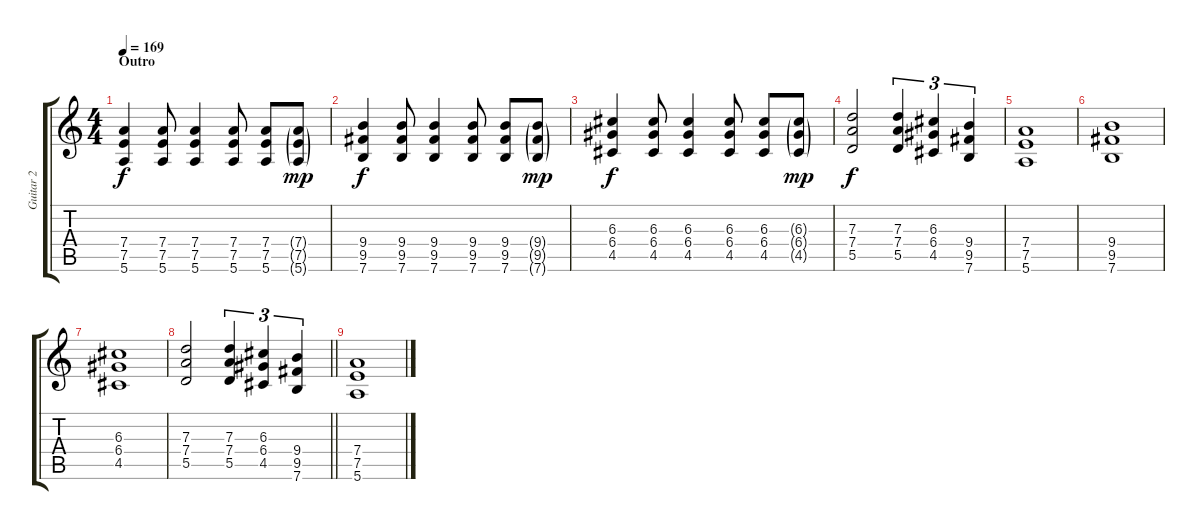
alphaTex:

\track ("Guitar 2" "Guitar 2") {instrument overdrivenguitar}
\staff {score tabs}
\tuning (E4 B3 G3 D3 A2 E2) {hide}
\ts (4 4)
\section ("" "Outro")
\tempo 169
\clef g2
\ks c
(7.4 7.5 5.6).4{dy f} (7.4 7.5 5.6).8 (7.4 7.5 5.6).4 (7.4 7.5 5.6).8 (7.4 7.5 5.6).8 (7.4{g} 7.5{g} 5.6{g}).8{dy mp} |
(9.4 9.5 7.6).4{dy f} (9.4 9.5 7.6).8 (9.4 9.5 7.6).4 (9.4 9.5 7.6).8 (9.4 9.5 7.6).8 (9.4{g} 9.5{g} 7.6{g}).8{dy mp} |
(6.3 6.4 4.5).4{dy f} (6.3 6.4 4.5).8 (6.3 6.4 4.5).4 (6.3 6.4 4.5).8 (6.3 6.4 4.5).8 (6.3{g} 6.4{g} 4.5{g}).8{dy mp} |
(7.3 7.4 5.5).2{dy f} (7.3 7.4 5.5).4{tu (3 2)} (6.3 6.4 4.5).4{tu (3 2)} (9.4 9.5 7.6).4{tu (3 2)} |
(7.4 7.5 5.6).1 |
(9.4 9.5 7.6).1 |
(6.3 6.4 4.5).1 |
\barLineRight lightlight
(7.3 7.4 5.5).2 (7.3 7.4 5.5).4{tu (3 2)} (6.3 6.4 4.5).4{tu (3 2)} (9.4 9.5 7.6).4{tu (3 2)} |
(7.4 7.5 5.6).1
